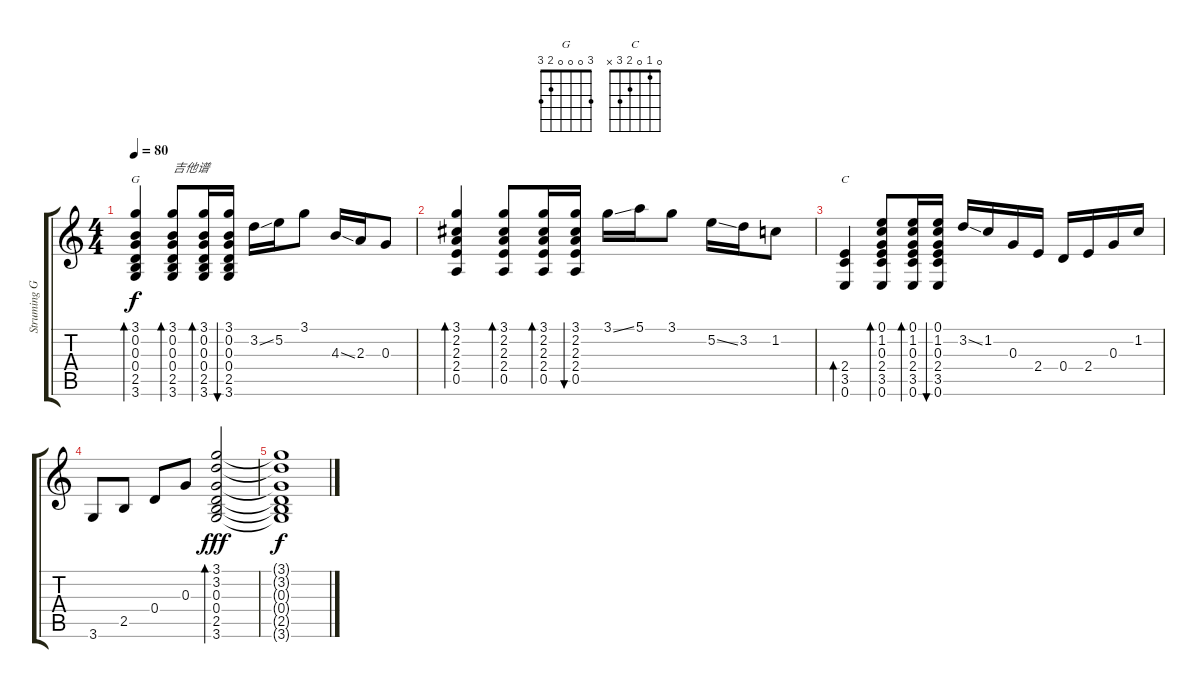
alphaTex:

\track ("Struming Guitar" "Struming G") {instrument acousticguitarsteel}
\staff {score tabs}
\tuning (E4 B3 G3 D3 A2 E2) {hide}
\chord ("G" 3 0 0 0 2 3)
\chord ("C" 0 1 0 2 3 x)
\ts (4 4)
\tempo 80
\clef g2
\ks c
(3.1 0.2 0.3 0.4 2.5 3.6).4{bd 120 ch "G" dy f} (3.1 0.2 0.3 0.4 2.5 3.6).8{bd 60 txt "吉他谱"} (3.1 0.2 0.3 0.4 2.5 3.6).16{bd 60} (3.1 0.2 0.3 0.4 2.5 3.6).16{bu 60} 3.2{ss}.16 5.2.16 3.1.8 4.3{ss}.16 2.3.16 0.3.8 |
(3.1 2.2 2.3 2.4 0.5).4{bd 120} (3.1 2.2 2.3 2.4 0.5).8{bd 60} (3.1 2.2 2.3 2.4 0.5).16{bd 60} (3.1 2.2 2.3 2.4 0.5).16{bu 60} 3.1{ss}.16 5.1.16 3.1.8 5.2{ss}.16 3.2.16 1.2.8 |
(2.4 3.5 0.6).4{bd 60 ch "C"} (0.1 1.2 0.3 2.4 3.5 0.6).8{bd 60} (0.1 1.2 0.3 2.4 3.5 0.6).16{bd 60} (0.1 1.2 0.3 2.4 3.5 0.6).16{bu 60} 3.2{ss}.16 1.2.16 0.3.16 2.4.16 0.4.16 2.4.16 0.3.16 1.2.16 |
3.6.8 2.5.8 0.4.8 0.3.8 (3.1 3.2 0.3 0.4 2.5 3.6).2{bd 240 dy fff} |
(3.1{t} 3.2{t} 0.3{t} 0.4{t} 2.5{t} 3.6{t}).1{dy f}
